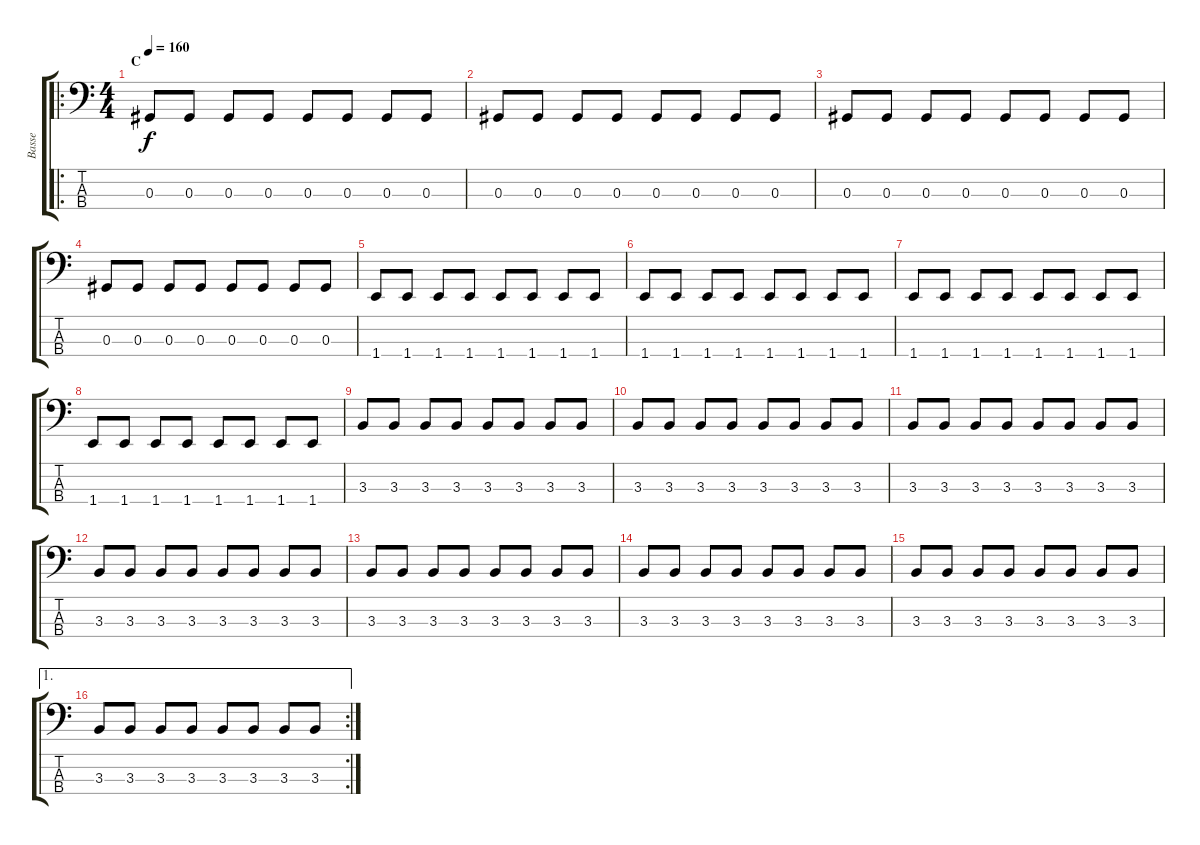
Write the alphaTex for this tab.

\track ("Basse" "Basse") {instrument electricbassfinger}
\staff {score tabs}
\tuning (Gb2 Db2 Ab1 Eb1) {hide}
\ro
\ts (4 4)
\section ("" "C")
\tempo 160
\clef f4
\ks c
0.3.8{dy f} 0.3.8 0.3.8 0.3.8 0.3.8 0.3.8 0.3.8 0.3.8 |
0.3.8 0.3.8 0.3.8 0.3.8 0.3.8 0.3.8 0.3.8 0.3.8 |
0.3.8 0.3.8 0.3.8 0.3.8 0.3.8 0.3.8 0.3.8 0.3.8 |
0.3.8 0.3.8 0.3.8 0.3.8 0.3.8 0.3.8 0.3.8 0.3.8 |
1.4.8 1.4.8 1.4.8 1.4.8 1.4.8 1.4.8 1.4.8 1.4.8 |
1.4.8 1.4.8 1.4.8 1.4.8 1.4.8 1.4.8 1.4.8 1.4.8 |
1.4.8 1.4.8 1.4.8 1.4.8 1.4.8 1.4.8 1.4.8 1.4.8 |
1.4.8 1.4.8 1.4.8 1.4.8 1.4.8 1.4.8 1.4.8 1.4.8 |
3.3.8 3.3.8 3.3.8 3.3.8 3.3.8 3.3.8 3.3.8 3.3.8 |
3.3.8 3.3.8 3.3.8 3.3.8 3.3.8 3.3.8 3.3.8 3.3.8 |
3.3.8 3.3.8 3.3.8 3.3.8 3.3.8 3.3.8 3.3.8 3.3.8 |
3.3.8 3.3.8 3.3.8 3.3.8 3.3.8 3.3.8 3.3.8 3.3.8 |
3.3.8 3.3.8 3.3.8 3.3.8 3.3.8 3.3.8 3.3.8 3.3.8 |
3.3.8 3.3.8 3.3.8 3.3.8 3.3.8 3.3.8 3.3.8 3.3.8 |
3.3.8 3.3.8 3.3.8 3.3.8 3.3.8 3.3.8 3.3.8 3.3.8 |
\ae 1
\rc 2
3.3.8 3.3.8 3.3.8 3.3.8 3.3.8 3.3.8 3.3.8 3.3.8
